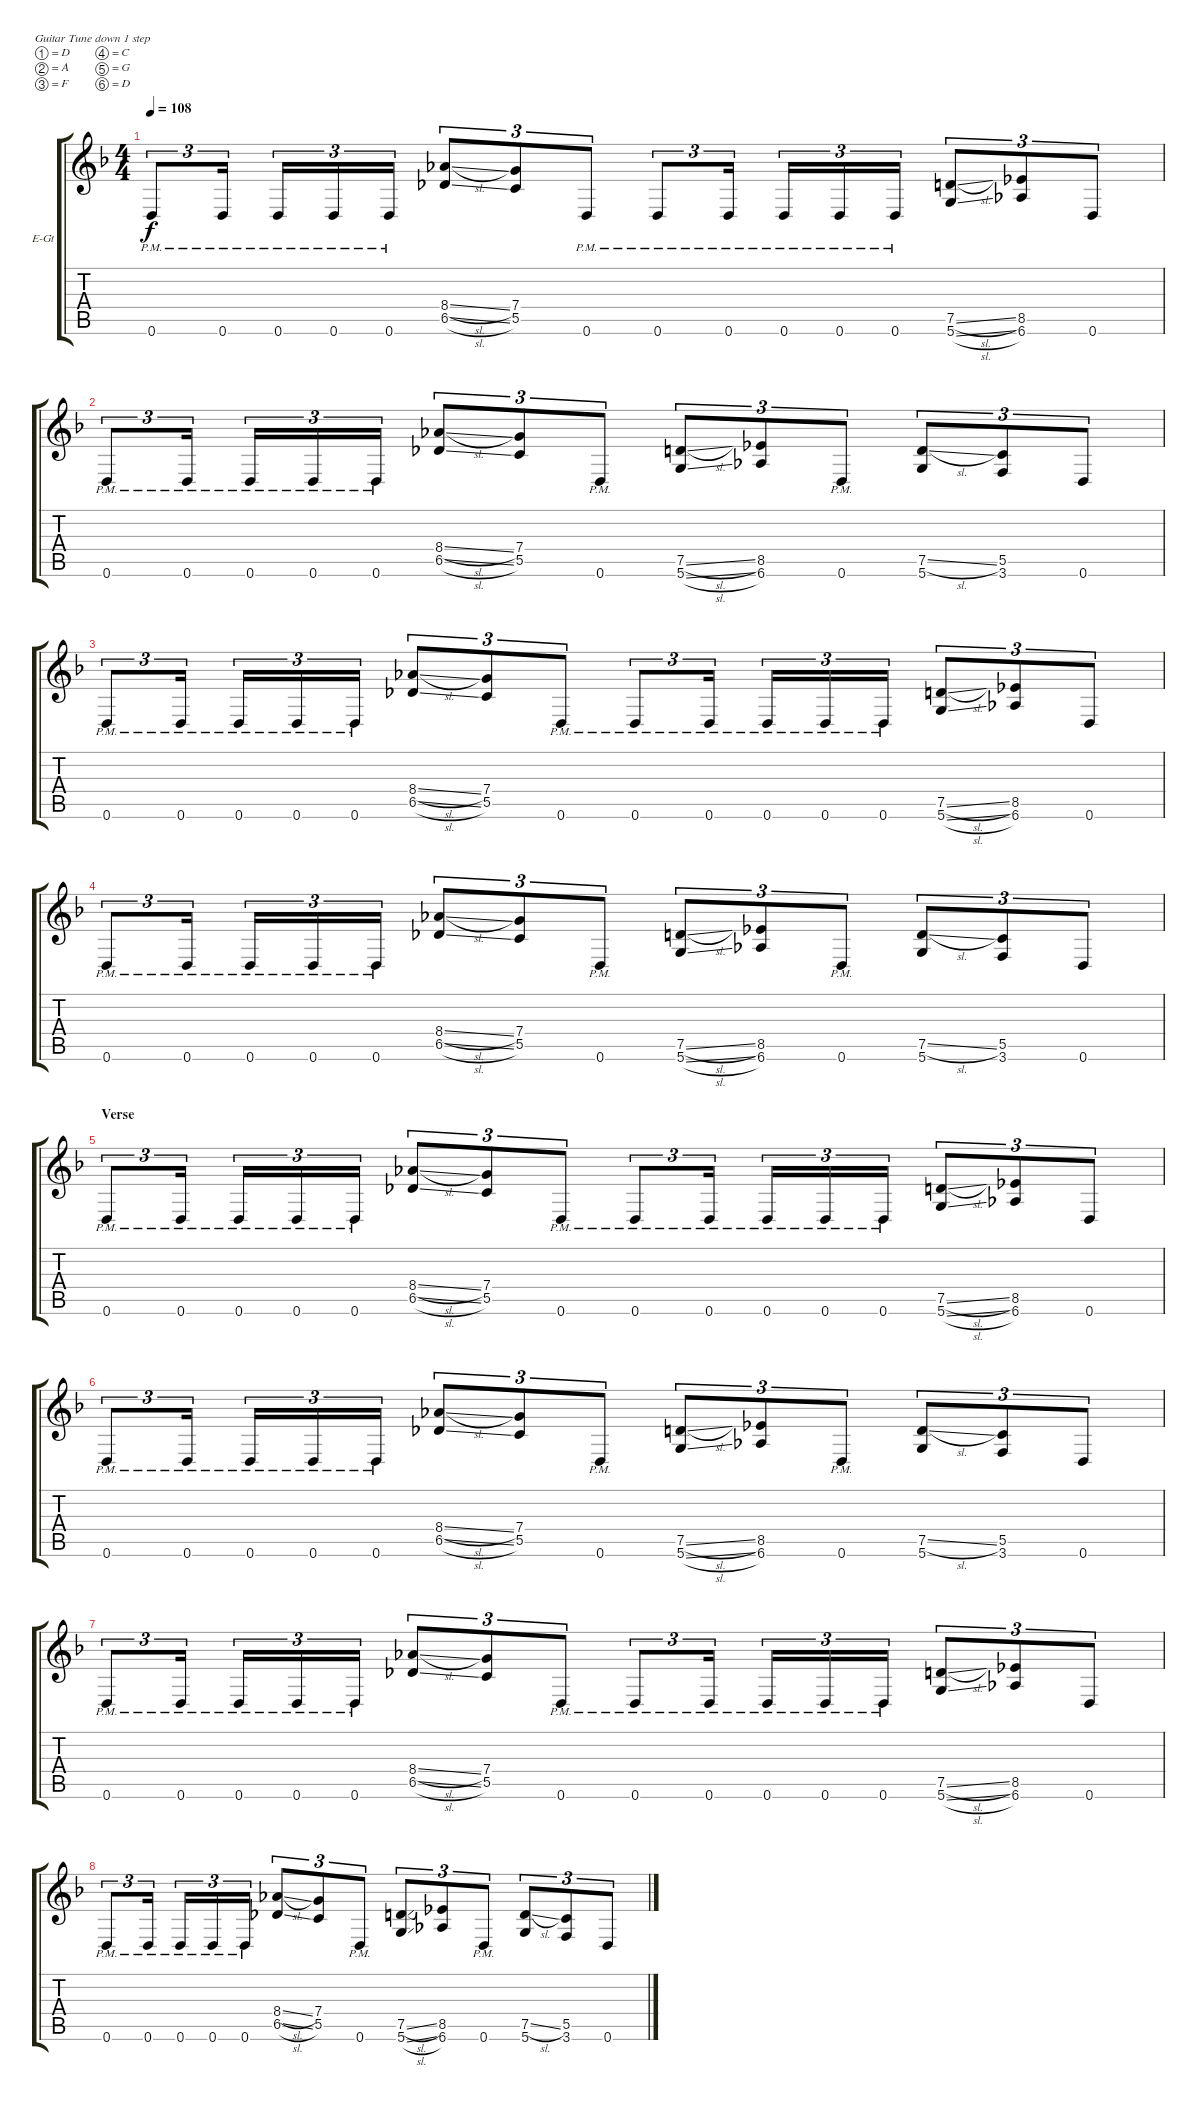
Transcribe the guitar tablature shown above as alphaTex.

\defaultSystemsLayout 4
\bracketExtendMode groupsimilarinstruments
\firstSystemTrackNameOrientation horizontal
\otherSystemsTrackNameOrientation horizontal
\track ("Electric Guitar" "E-Gt") {instrument distortionguitar}
\staff {score tabs}
\tuning (D4 A3 F3 C3 G2 D2)
\ts (4 4)
\tempo 108
\clef g2
\ks f
0.6{pm}.8{tu (3 2) dy f} 0.6{pm}.16{tu (3 2)} 0.6{pm}.16{tu (3 2)} 0.6{pm}.16{tu (3 2)} 0.6{pm}.16{tu (3 2)} (6.5{sl} 8.4{sl}).8{tu (3 2)} (5.5 7.4).8{tu (3 2)} 0.6{pm}.8{tu (3 2)} 0.6{pm}.8{tu (3 2)} 0.6{pm}.16{tu (3 2)} 0.6{pm}.16{tu (3 2)} 0.6{pm}.16{tu (3 2)} 0.6{pm}.16{tu (3 2)} (5.6{sl} 7.5{sl}).8{tu (3 2)} (6.6 8.5).8{tu (3 2)} 0.6.8{tu (3 2)} |
0.6{pm}.8{tu (3 2)} 0.6{pm}.16{tu (3 2)} 0.6{pm}.16{tu (3 2)} 0.6{pm}.16{tu (3 2)} 0.6{pm}.16{tu (3 2)} (6.5{sl} 8.4{sl}).8{tu (3 2)} (5.5 7.4).8{tu (3 2)} 0.6{pm}.8{tu (3 2)} (5.6{sl} 7.5{sl}).8{tu (3 2)} (6.6 8.5).8{tu (3 2)} 0.6{pm}.8{tu (3 2)} (5.6 7.5{sl}).8{tu (3 2)} (3.6 5.5).8{tu (3 2)} 0.6.8{tu (3 2)} |
0.6{pm}.8{tu (3 2)} 0.6{pm}.16{tu (3 2)} 0.6{pm}.16{tu (3 2)} 0.6{pm}.16{tu (3 2)} 0.6{pm}.16{tu (3 2)} (6.5{sl} 8.4{sl}).8{tu (3 2)} (5.5 7.4).8{tu (3 2)} 0.6{pm}.8{tu (3 2)} 0.6{pm}.8{tu (3 2)} 0.6{pm}.16{tu (3 2)} 0.6{pm}.16{tu (3 2)} 0.6{pm}.16{tu (3 2)} 0.6{pm}.16{tu (3 2)} (5.6{sl} 7.5{sl}).8{tu (3 2)} (6.6 8.5).8{tu (3 2)} 0.6.8{tu (3 2)} |
0.6{pm}.8{tu (3 2)} 0.6{pm}.16{tu (3 2)} 0.6{pm}.16{tu (3 2)} 0.6{pm}.16{tu (3 2)} 0.6{pm}.16{tu (3 2)} (6.5{sl} 8.4{sl}).8{tu (3 2)} (5.5 7.4).8{tu (3 2)} 0.6{pm}.8{tu (3 2)} (5.6{sl} 7.5{sl}).8{tu (3 2)} (6.6 8.5).8{tu (3 2)} 0.6{pm}.8{tu (3 2)} (5.6 7.5{sl}).8{tu (3 2)} (3.6 5.5).8{tu (3 2)} 0.6.8{tu (3 2)} |
\section ("" "Verse")
0.6{pm}.8{tu (3 2)} 0.6{pm}.16{tu (3 2)} 0.6{pm}.16{tu (3 2)} 0.6{pm}.16{tu (3 2)} 0.6{pm}.16{tu (3 2)} (6.5{sl} 8.4{sl}).8{tu (3 2)} (5.5 7.4).8{tu (3 2)} 0.6{pm}.8{tu (3 2)} 0.6{pm}.8{tu (3 2)} 0.6{pm}.16{tu (3 2)} 0.6{pm}.16{tu (3 2)} 0.6{pm}.16{tu (3 2)} 0.6{pm}.16{tu (3 2)} (5.6{sl} 7.5{sl}).8{tu (3 2)} (6.6 8.5).8{tu (3 2)} 0.6.8{tu (3 2)} |
0.6{pm}.8{tu (3 2)} 0.6{pm}.16{tu (3 2)} 0.6{pm}.16{tu (3 2)} 0.6{pm}.16{tu (3 2)} 0.6{pm}.16{tu (3 2)} (6.5{sl} 8.4{sl}).8{tu (3 2)} (5.5 7.4).8{tu (3 2)} 0.6{pm}.8{tu (3 2)} (5.6{sl} 7.5{sl}).8{tu (3 2)} (6.6 8.5).8{tu (3 2)} 0.6{pm}.8{tu (3 2)} (5.6 7.5{sl}).8{tu (3 2)} (3.6 5.5).8{tu (3 2)} 0.6.8{tu (3 2)} |
0.6{pm}.8{tu (3 2)} 0.6{pm}.16{tu (3 2)} 0.6{pm}.16{tu (3 2)} 0.6{pm}.16{tu (3 2)} 0.6{pm}.16{tu (3 2)} (6.5{sl} 8.4{sl}).8{tu (3 2)} (5.5 7.4).8{tu (3 2)} 0.6{pm}.8{tu (3 2)} 0.6{pm}.8{tu (3 2)} 0.6{pm}.16{tu (3 2)} 0.6{pm}.16{tu (3 2)} 0.6{pm}.16{tu (3 2)} 0.6{pm}.16{tu (3 2)} (5.6{sl} 7.5{sl}).8{tu (3 2)} (6.6 8.5).8{tu (3 2)} 0.6.8{tu (3 2)} |
0.6{pm}.8{tu (3 2)} 0.6{pm}.16{tu (3 2)} 0.6{pm}.16{tu (3 2)} 0.6{pm}.16{tu (3 2)} 0.6{pm}.16{tu (3 2)} (6.5{sl} 8.4{sl}).8{tu (3 2)} (5.5 7.4).8{tu (3 2)} 0.6{pm}.8{tu (3 2)} (5.6{sl} 7.5{sl}).8{tu (3 2)} (6.6 8.5).8{tu (3 2)} 0.6{pm}.8{tu (3 2)} (5.6 7.5{sl}).8{tu (3 2)} (3.6 5.5).8{tu (3 2)} 0.6.8{tu (3 2)}
